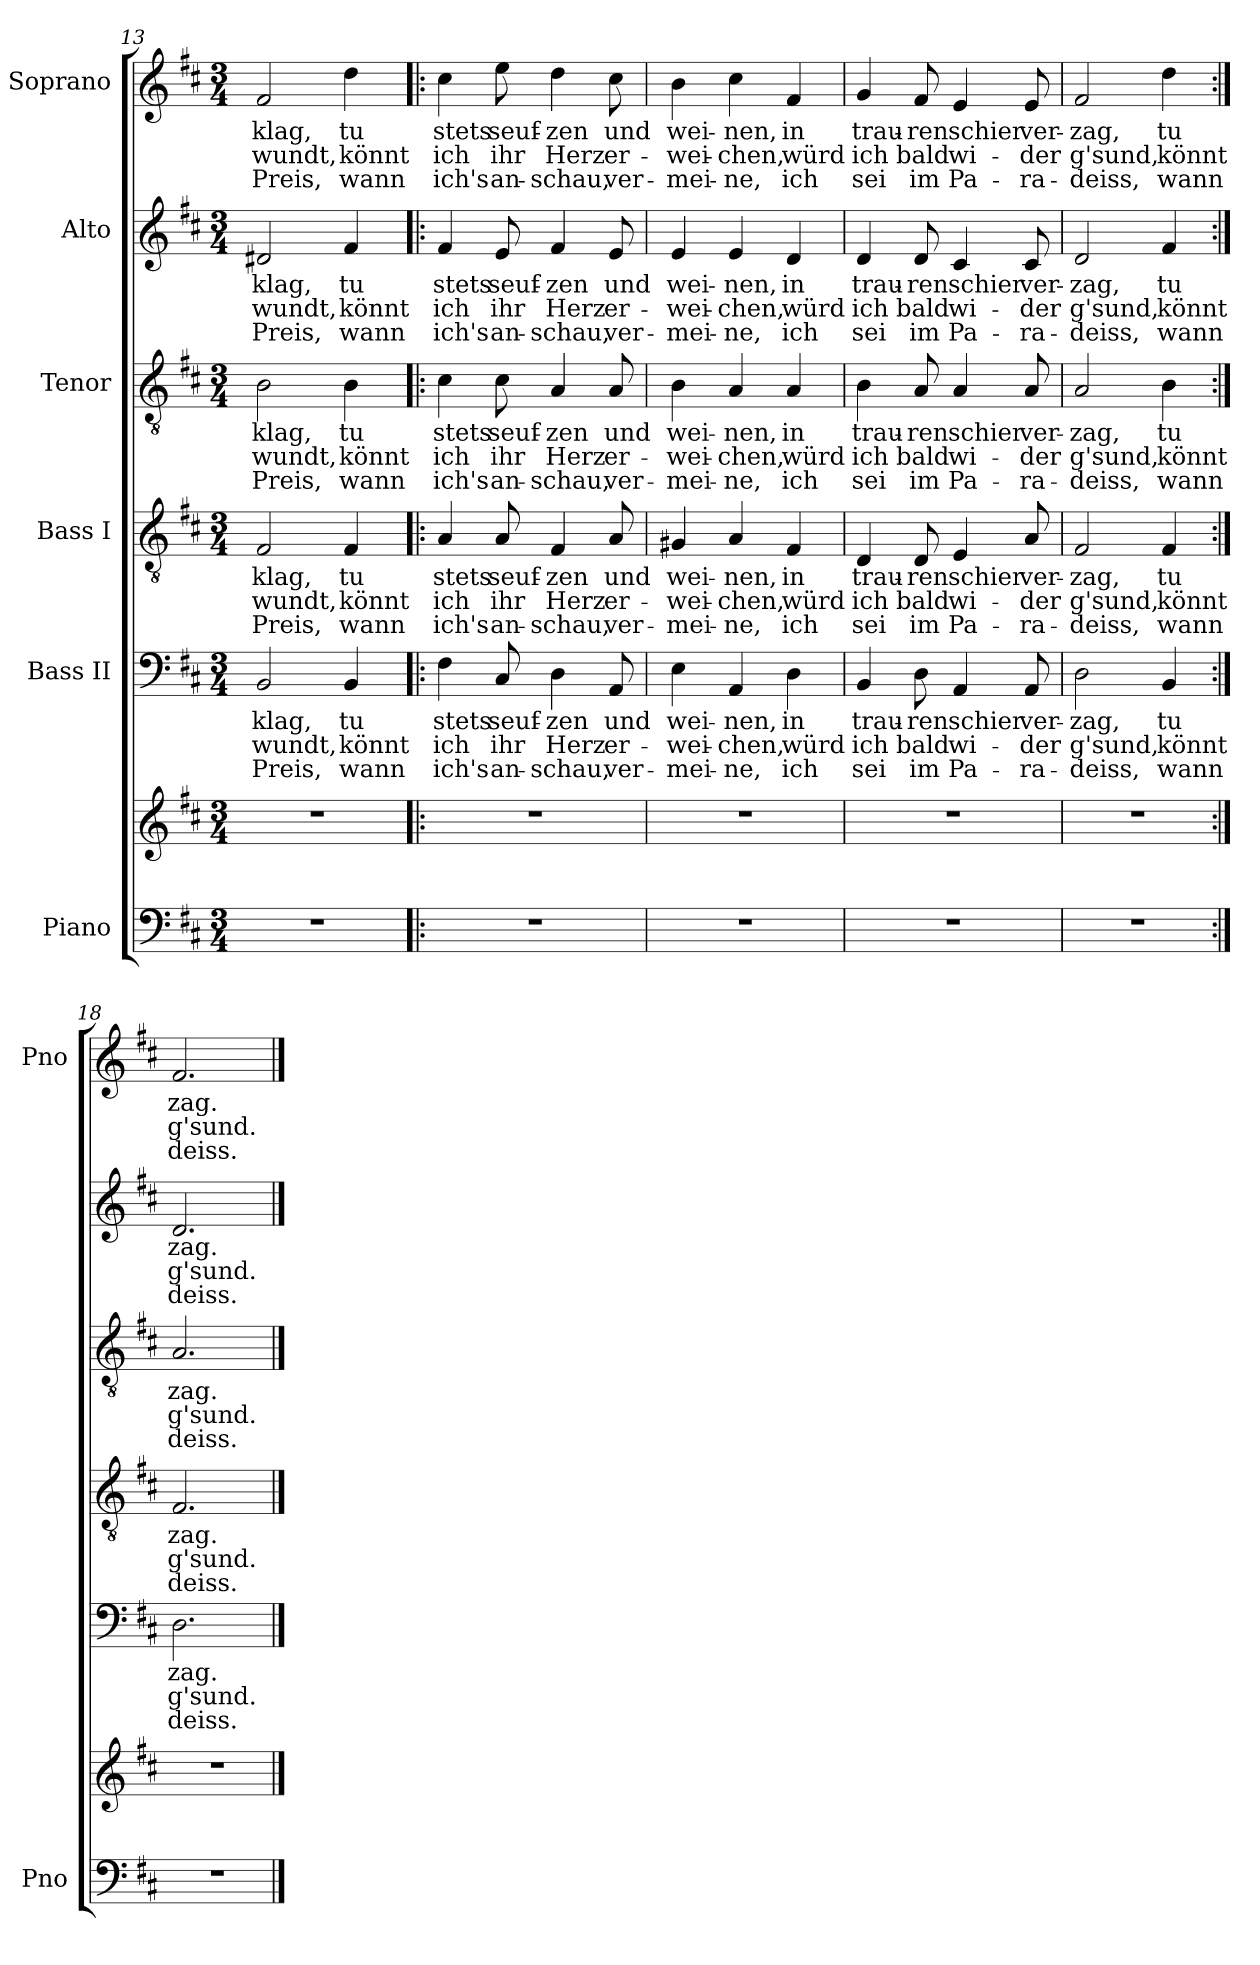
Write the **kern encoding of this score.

**kern	**kern	**kern	**text	**text	**text	**kern	**text	**text	**text	**kern	**text	**text	**text	**kern	**text	**text	**text	**kern	**text	**text	**text
*part6	*part6	*part5	*part5	*part5	*part5	*part4	*part4	*part4	*part4	*part3	*part3	*part3	*part3	*part2	*part2	*part2	*part2	*part1	*part1	*part1	*part1
*staff7	*staff6	*staff5	*staff5	*staff5	*staff5	*staff4	*staff4	*staff4	*staff4	*staff3	*staff3	*staff3	*staff3	*staff2	*staff2	*staff2	*staff2	*staff1	*staff1	*staff1	*staff1
*I"Piano	*	*I"Bass II	*	*	*	*I"Bass I	*	*	*	*I"Tenor	*	*	*	*I"Alto	*	*	*	*I"Soprano	*	*	*
*I'Pno	*	*	*	*	*	*	*	*	*	*	*	*	*	*	*	*	*	*I'Pno	*	*	*
*clefF4	*clefG2	*clefF4	*	*	*	*clefGv2	*	*	*	*clefGv2	*	*	*	*clefG2	*	*	*	*clefG2	*	*	*
*k[f#c#]	*k[f#c#]	*k[f#c#]	*	*	*	*k[f#c#]	*	*	*	*k[f#c#]	*	*	*	*k[f#c#]	*	*	*	*k[f#c#]	*	*	*
*D:	*D:	*D:	*	*	*	*D:	*	*	*	*D:	*	*	*	*D:	*	*	*	*D:	*	*	*
*M3/4	*M3/4	*M3/4	*	*	*	*M3/4	*	*	*	*M3/4	*	*	*	*M3/4	*	*	*	*M3/4	*	*	*
=13	=13	=13	=13	=13	=13	=13	=13	=13	=13	=13	=13	=13	=13	=13	=13	=13	=13	=13	=13	=13	=13
2.r	2.r	2BB/	klag,	-wundt,	Preis,	2F#/	klag,	-wundt,	Preis,	2B\	klag,	-wundt,	Preis,	2d#X/	klag,	-wundt,	Preis,	2f#/	klag,	-wundt,	Preis,
.	.	4BB/	tu	könnt	wann	4F#/	tu	könnt	wann	4B\	tu	könnt	wann	4f#/	tu	könnt	wann	4dd\	tu	könnt	wann
=14!|:	=14!|:	=14!|:	=14!|:	=14!|:	=14!|:	=14!|:	=14!|:	=14!|:	=14!|:	=14!|:	=14!|:	=14!|:	=14!|:	=14!|:	=14!|:	=14!|:	=14!|:	=14!|:	=14!|:	=14!|:	=14!|:
2.r	2.r	4F#\	stets	ich	ich's	4A/	stets	ich	ich's	4c#\	stets	ich	ich's	4f#/	stets	ich	ich's	4cc#\	stets	ich	ich's
.	.	8C#/	seuf-	ihr	an-	8A/	seuf-	ihr	an-	8c#\	seuf-	ihr	an-	8e/	seuf-	ihr	an-	8ee\	seuf-	ihr	an-
.	.	4D\	-zen	Herz	-schau,	4F#/	-zen	Herz	-schau,	4A/	-zen	Herz	-schau,	4f#/	-zen	Herz	-schau,	4dd\	-zen	Herz	-schau,
.	.	8AA/	und	er-	ver-	8A/	und	er-	ver-	8A/	und	er-	ver-	8e/	und	er-	ver-	8cc#\	und	er-	ver-
=15	=15	=15	=15	=15	=15	=15	=15	=15	=15	=15	=15	=15	=15	=15	=15	=15	=15	=15	=15	=15	=15
2.r	2.r	4E\	wei-	-wei-	-mei-	4G#X/	wei-	-wei-	-mei-	4B\	wei-	-wei-	-mei-	4e/	wei-	-wei-	-mei-	4b\	wei-	-wei-	-mei-
.	.	4AA/	-nen,	-chen,	-ne,	4A/	-nen,	-chen,	-ne,	4A/	-nen,	-chen,	-ne,	4e/	-nen,	-chen,	-ne,	4cc#\	-nen,	-chen,	-ne,
.	.	4D\	in	würd	ich	4F#/	in	würd	ich	4A/	in	würd	ich	4d/	in	würd	ich	4f#/	in	würd	ich
!!LO:LB:g=z
=16	=16	=16	=16	=16	=16	=16	=16	=16	=16	=16	=16	=16	=16	=16	=16	=16	=16	=16	=16	=16	=16
2.r	2.r	4BB/	trau-	ich	sei	4D/	trau-	ich	sei	4B\	trau-	ich	sei	4d/	trau-	ich	sei	4g/	trau-	ich	sei
.	.	8D\	-ren	bald	im	8D/	-ren	bald	im	8A/	-ren	bald	im	8d/	-ren	bald	im	8f#/	-ren	bald	im
.	.	4AA/	schier	wi-	Pa-	4E/	schier	wi-	Pa-	4A/	schier	wi-	Pa-	4c#/	schier	wi-	Pa-	4e/	schier	wi-	Pa-
.	.	8AA/	ver-	-der	-ra-	8A/	ver-	-der	-ra-	8A/	ver-	-der	-ra-	8c#/	ver-	-der	-ra-	8e/	ver-	-der	-ra-
=17	=17	=17	=17	=17	=17	=17	=17	=17	=17	=17	=17	=17	=17	=17	=17	=17	=17	=17	=17	=17	=17
2.r	2.r	2D\	-zag,	g'sund,	-deiss,	2F#/	-zag,	g'sund,	-deiss,	2A/	-zag,	g'sund,	-deiss,	2d/	-zag,	g'sund,	-deiss,	2f#/	-zag,	g'sund,	-deiss,
.	.	4BB/	tu	könnt	wann	4F#/	tu	könnt	wann	4B\	tu	könnt	wann	4f#/	tu	könnt	wann	4dd\	tu	könnt	wann
=18:|!	=18:|!	=18:|!	=18:|!	=18:|!	=18:|!	=18:|!	=18:|!	=18:|!	=18:|!	=18:|!	=18:|!	=18:|!	=18:|!	=18:|!	=18:|!	=18:|!	=18:|!	=18:|!	=18:|!	=18:|!	=18:|!
2.r	2.r	2.D\	­zag.	g'sund.	­deiss.	2.F#/	­zag.	g'sund.	­deiss.	2.A/	­zag.	g'sund.	­deiss.	2.d/	­zag.	g'sund.	­deiss.	2.f#/	­zag.	g'sund.	­deiss.
==	==	==	==	==	==	==	==	==	==	==	==	==	==	==	==	==	==	==	==	==	==
*-	*-	*-	*-	*-	*-	*-	*-	*-	*-	*-	*-	*-	*-	*-	*-	*-	*-	*-	*-	*-	*-
